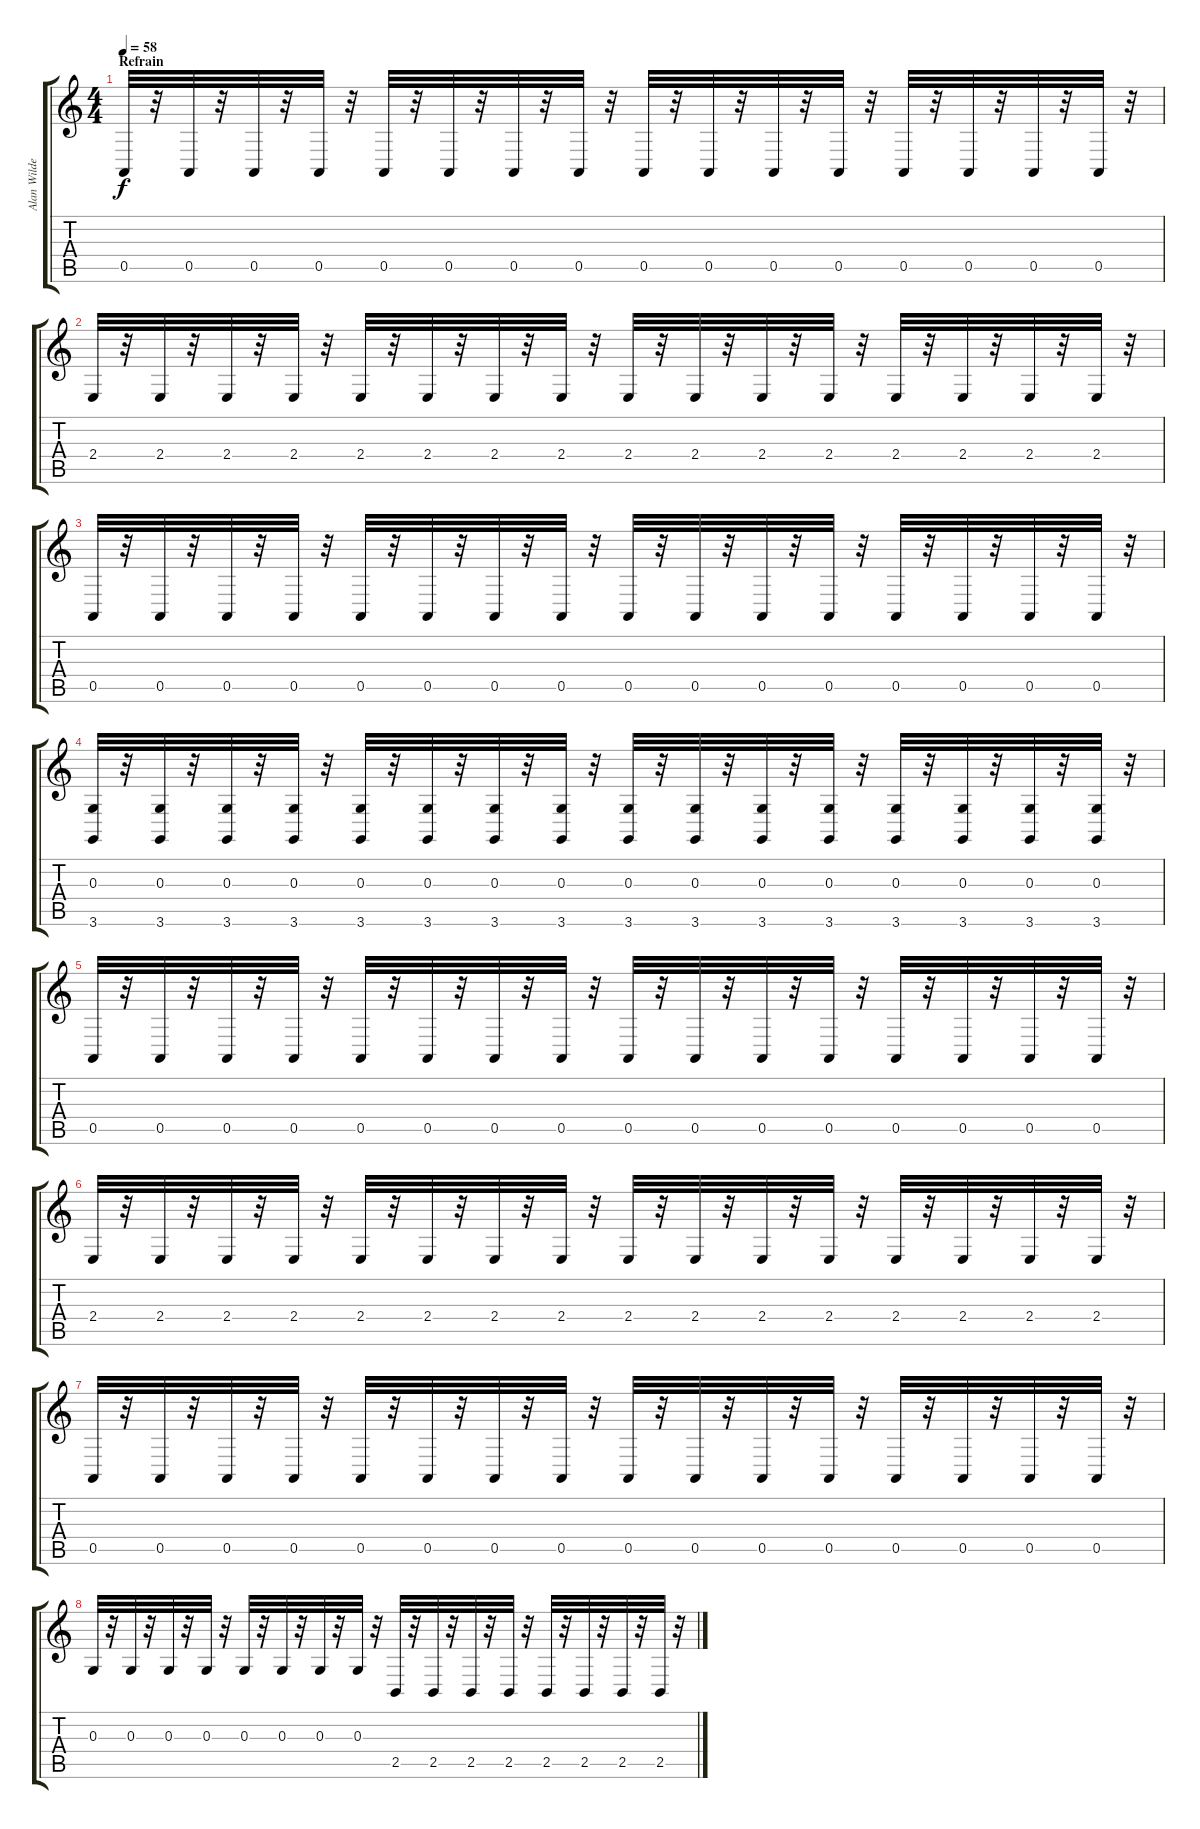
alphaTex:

\track ("Alan Wilder" "Alan Wilde") {instrument pad6metallic}
\staff {score tabs}
\tuning (E4 B3 G3 D3 A2 E2) {hide}
\ts (4 4)
\section ("" "Refrain")
\tempo 58
\clef g2
\ks c
0.5.32{dy f} r.32 0.5.32 r.32 0.5.32 r.32 0.5.32 r.32 0.5.32 r.32 0.5.32 r.32 0.5.32 r.32 0.5.32 r.32 0.5.32 r.32 0.5.32 r.32 0.5.32 r.32 0.5.32 r.32 0.5.32 r.32 0.5.32 r.32 0.5.32 r.32 0.5.32 r.32 |
2.4.32 r.32 2.4.32 r.32 2.4.32 r.32 2.4.32 r.32 2.4.32 r.32 2.4.32 r.32 2.4.32 r.32 2.4.32 r.32 2.4.32 r.32 2.4.32 r.32 2.4.32 r.32 2.4.32 r.32 2.4.32 r.32 2.4.32 r.32 2.4.32 r.32 2.4.32 r.32 |
0.5.32 r.32 0.5.32 r.32 0.5.32 r.32 0.5.32 r.32 0.5.32 r.32 0.5.32 r.32 0.5.32 r.32 0.5.32 r.32 0.5.32 r.32 0.5.32 r.32 0.5.32 r.32 0.5.32 r.32 0.5.32 r.32 0.5.32 r.32 0.5.32 r.32 0.5.32 r.32 |
(0.3 3.6).32 r.32 (0.3 3.6).32 r.32 (0.3 3.6).32 r.32 (0.3 3.6).32 r.32 (0.3 3.6).32 r.32 (0.3 3.6).32 r.32 (0.3 3.6).32 r.32 (0.3 3.6).32 r.32 (0.3 3.6).32 r.32 (0.3 3.6).32 r.32 (0.3 3.6).32 r.32 (0.3 3.6).32 r.32 (0.3 3.6).32 r.32 (0.3 3.6).32 r.32 (0.3 3.6).32 r.32 (0.3 3.6).32 r.32 |
0.5.32 r.32 0.5.32 r.32 0.5.32 r.32 0.5.32 r.32 0.5.32 r.32 0.5.32 r.32 0.5.32 r.32 0.5.32 r.32 0.5.32 r.32 0.5.32 r.32 0.5.32 r.32 0.5.32 r.32 0.5.32 r.32 0.5.32 r.32 0.5.32 r.32 0.5.32 r.32 |
2.4.32 r.32 2.4.32 r.32 2.4.32 r.32 2.4.32 r.32 2.4.32 r.32 2.4.32 r.32 2.4.32 r.32 2.4.32 r.32 2.4.32 r.32 2.4.32 r.32 2.4.32 r.32 2.4.32 r.32 2.4.32 r.32 2.4.32 r.32 2.4.32 r.32 2.4.32 r.32 |
0.5.32 r.32 0.5.32 r.32 0.5.32 r.32 0.5.32 r.32 0.5.32 r.32 0.5.32 r.32 0.5.32 r.32 0.5.32 r.32 0.5.32 r.32 0.5.32 r.32 0.5.32 r.32 0.5.32 r.32 0.5.32 r.32 0.5.32 r.32 0.5.32 r.32 0.5.32 r.32 |
0.3.32 r.32 0.3.32 r.32 0.3.32 r.32 0.3.32 r.32 0.3.32 r.32 0.3.32 r.32 0.3.32 r.32 0.3.32 r.32 2.5.32 r.32 2.5.32 r.32 2.5.32 r.32 2.5.32 r.32 2.5.32 r.32 2.5.32 r.32 2.5.32 r.32 2.5.32 r.32
